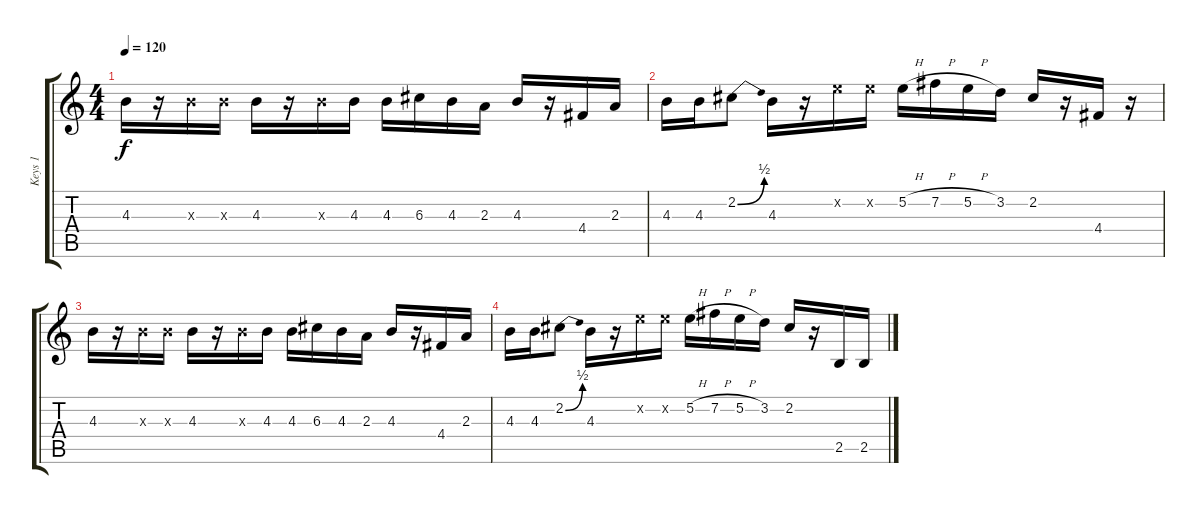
\track ("Keys 1" "Keys 1") {instrument acousticguitarsteel}
\staff {score tabs}
\tuning (E4 B3 G3 D3 A2 E2) {hide}
\ts (4 4)
\tempo 120
\clef g2
\ks c
4.3.16{dy f} r.16 4.3{x}.16 4.3{x}.16 4.3.16 r.16 4.3{x}.16 4.3.16 4.3.16 6.3.16 4.3.16 2.3.16 4.3.16 r.16 4.4.16 2.3.16 |
4.3.16 4.3.16 2.2{be (bend 0 0 60 2)}.8 4.3.16 r.16 5.2{x}.16 5.2{x}.16 5.2{h}.16 7.2{h}.16 5.2{h}.16 3.2.16 2.2.16 r.16 4.4.16 r.16 |
4.3.16 r.16 4.3{x}.16 4.3{x}.16 4.3.16 r.16 4.3{x}.16 4.3.16 4.3.16 6.3.16 4.3.16 2.3.16 4.3.16 r.16 4.4.16 2.3.16 |
4.3.16 4.3.16 2.2{be (bend 0 0 60 2)}.8 4.3.16 r.16 5.2{x}.16 5.2{x}.16 5.2{h}.16 7.2{h}.16 5.2{h}.16 3.2.16 2.2.16 r.16 2.5.16 2.5.16
